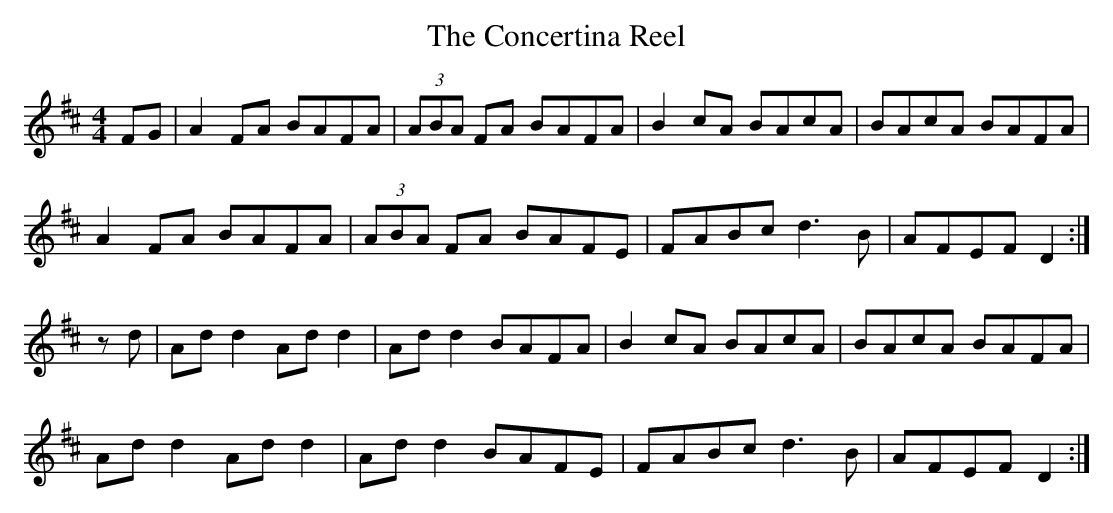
X:1
T:The Concertina Reel
M:4/4
L:1/8
K:D
FG|A2 FA BAFA| (3ABA FA BAFA|B2 cA BAcA|BAcA BAFA|
A2 FA BAFA| (3ABA FA BAFE|FABc d3 B|AFEF D2 :|
z d|Ad d2 Ad d2|Ad d2 BAFA|B2 cA BAcA|BAcA BAFA|
Ad d2 Ad d2|Ad d2 BAFE|FABc d3 B|AFEF D2 :|
